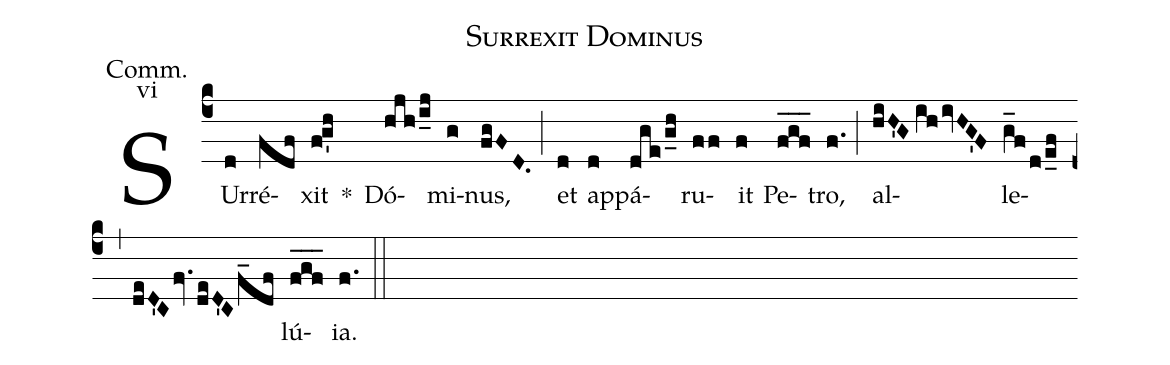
name: Surrexit Dominus;
office-part: Communio;
mode: 6;
annotation: Comm.;
annotation: vi;
%%
(c4) SUr(d)ré(fdf)xit(f!g'h) *() Dó(hjh/i_j)mi(g)nus,(fgFD.) (;) et(d) ap(d)pá(dge/g_h)ru(ff)it(f) Pe(fgf___)tro,(f.) (;) al(hiH'G//ih/ivHG'F)le(g_f/d/e_f ,deD'C/fv.deD'C/f_df)lú(fgf___)ia.(f.) (::)
